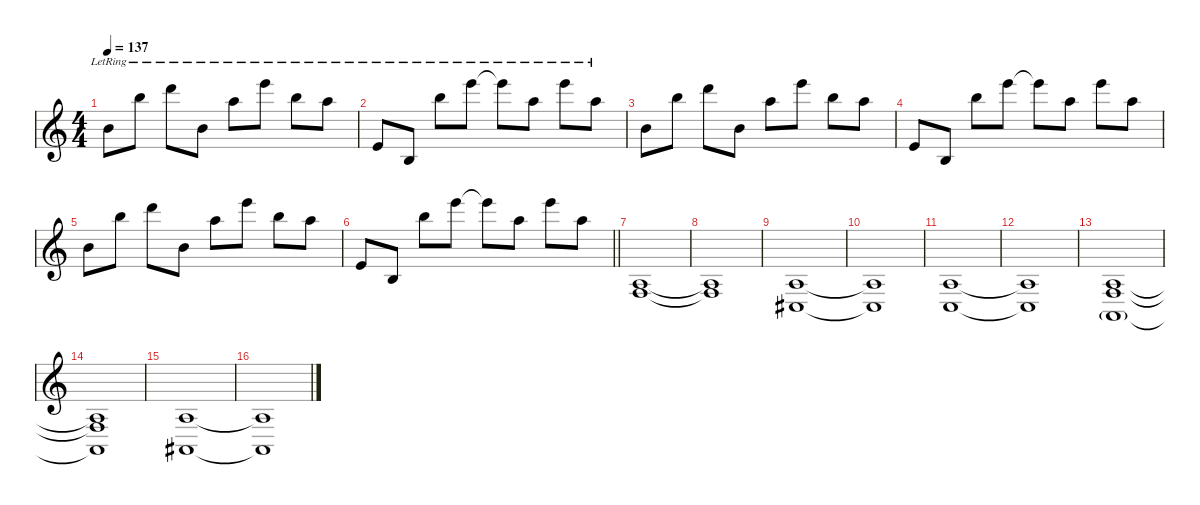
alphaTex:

\defaultSystemsLayout 4
\hideDynamics
\bracketExtendMode nobrackets
\singleTrackTrackNamePolicy hidden
\multiTrackTrackNamePolicy hidden
\firstSystemTrackNameMode fullname
\firstSystemTrackNameOrientation horizontal
\otherSystemsTrackNameOrientation horizontal
\track ("Per Wiberg" "el.pno.") {instrument electricgrandpiano}
\staff {score}
\tuning (E4 B3 G3 D3 A2 E2)
\ts (4 4)
\tempo 137
\clef g2
\ks c
21.4{lr}.8{dy f beam Down} 24.2{lr}.8{beam Down} 22.1{lr}.8{beam Down} 21.4{lr}.8{beam Down} 22.2{lr}.8{beam Down} 24.1{lr}.8{beam Down} 24.2{lr}.8{beam Down} 22.2{lr}.8{beam Down} |
0.1{lr}.8{beam Up} 0.2{lr}.8{beam Up} 24.2{lr}.8{beam Down} 24.1{lr}.8{beam Down} 24.1{lr t}.8{beam Down} 22.2{lr}.8{beam Down} 24.1{lr}.8{beam Down} 22.2{lr}.8{beam Down} |
21.4.8{beam Down} 24.2.8{beam Down} 22.1.8{beam Down} 21.4.8{beam Down} 22.2.8{beam Down} 24.1.8{beam Down} 24.2.8{beam Down} 22.2.8{beam Down} |
0.1.8{beam Up} 0.2.8{beam Up} 24.2.8{beam Down} 24.1.8{beam Down} 24.1{t}.8{beam Down} 22.2.8{beam Down} 24.1.8{beam Down} 22.2.8{beam Down} |
21.4.8{beam Down} 24.2.8{beam Down} 22.1.8{beam Down} 21.4.8{beam Down} 22.2.8{beam Down} 24.1.8{beam Down} 24.2.8{beam Down} 22.2.8{beam Down} |
\barLineRight lightlight
0.1.8{beam Up} 0.2.8{beam Up} 24.2.8{beam Down} 24.1.8{beam Down} 24.1{t}.8{beam Down} 22.2.8{beam Down} 24.1.8{beam Down} 22.2.8{beam Down} |
\section ("" "")
(2.3 3.4).1{instrument harpsichord beam Up} |
(2.3{t} 3.4{t}).1{beam Up} |
(2.3 4.5{acc #}).1{beam Up} |
(2.3{t} 4.5{t acc #}).1{beam Up} |
(2.3 3.5).1{beam Up} |
(2.3{t} 3.5{t}).1{beam Up} |
(2.3 3.4 0.5{g}).1{beam Up} |
(2.3{t} 3.4{t} 0.5{t}).1{beam Up} |
(2.3 1.5{acc #}).1{beam Up} |
(2.3{t} 1.5{t acc #}).1{beam Up}
